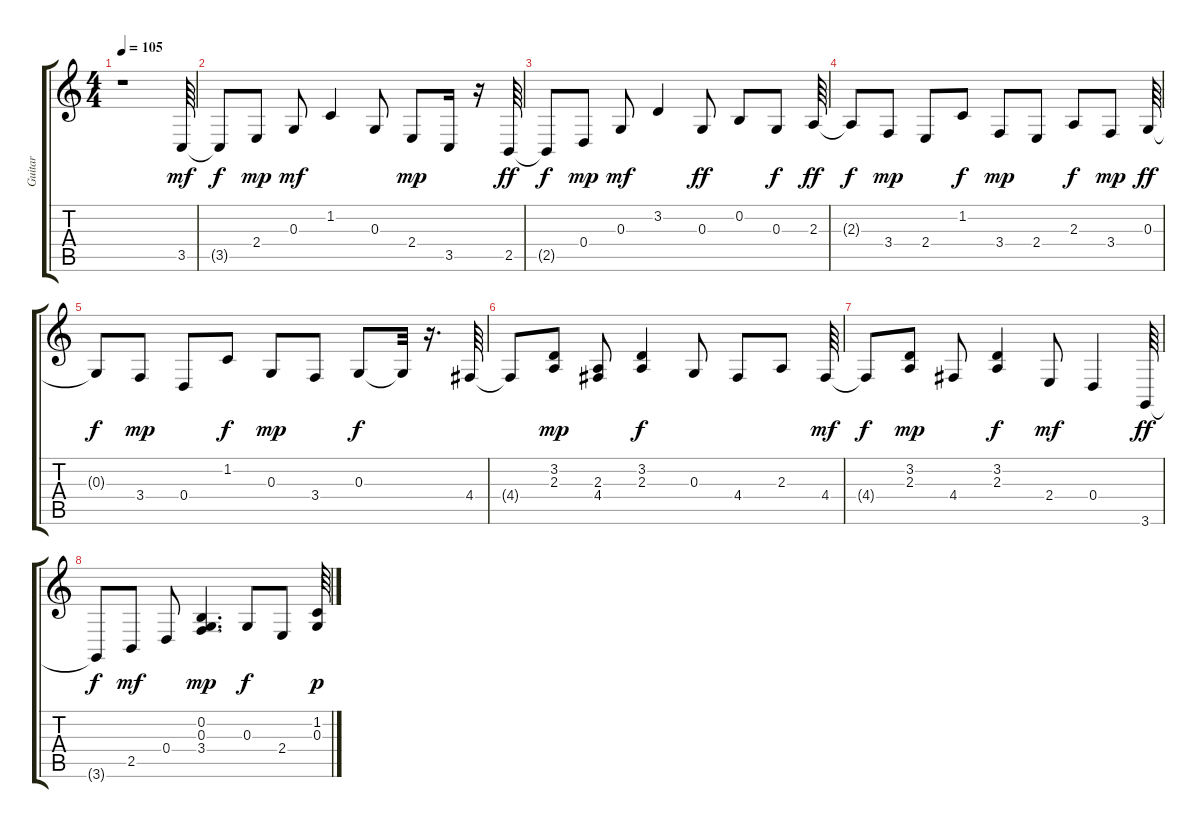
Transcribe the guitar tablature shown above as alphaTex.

\track ("Guitar" "Guitar") {instrument altosax}
\staff {score tabs}
\tuning (E4 B3 G3 D3 A2 E2) {hide}
\ts (4 4)
\tempo 105
\clef g2
\ks c
r.1{dy f} 3.5.64{dy mf} |
3.5{t}.8{dy f} 2.4.8{dy mp} 0.3.8{dy mf} 1.2.4 0.3.8 2.4.8{dy mp} 3.5.16 r.16 2.5.64{dy ff} |
2.5{t}.8{dy f} 0.4.8{dy mp} 0.3.8{dy mf} 3.2.4 0.3.8{dy ff} 0.2.8 0.3.8{dy f} 2.3.64{dy ff} |
2.3{t}.8{dy f} 3.4.8{dy mp} 2.4.8 1.2.8{dy f} 3.4.8{dy mp} 2.4.8 2.3.8{dy f} 3.4.8{dy mp} 0.3.64{dy ff} |
0.3{t}.8{dy f} 3.4.8{dy mp} 0.4.8 1.2.8{dy f} 0.3.8{dy mp} 3.4.8 0.3.8{dy f} 0.3{t}.32 r.16{d} 4.4.64 |
4.4{t}.8 (3.2 2.3).8{dy mp} (2.3 4.4).8 (3.2 2.3).4{dy f} 0.3.8 4.4.8 2.3.8 4.4.64{dy mf} |
4.4{t}.8{dy f} (3.2 2.3).8{dy mp} 4.4.8 (3.2 2.3).4{dy f} 2.4.8{dy mf} 0.4.4 3.6.64{dy ff} |
3.6{t}.8{dy f} 2.5.8{dy mf} 0.4.8 (0.2 0.3 3.4).4{d dy mp} 0.3.8{dy f} 2.4.8 (1.2 0.3).64{dy p}
